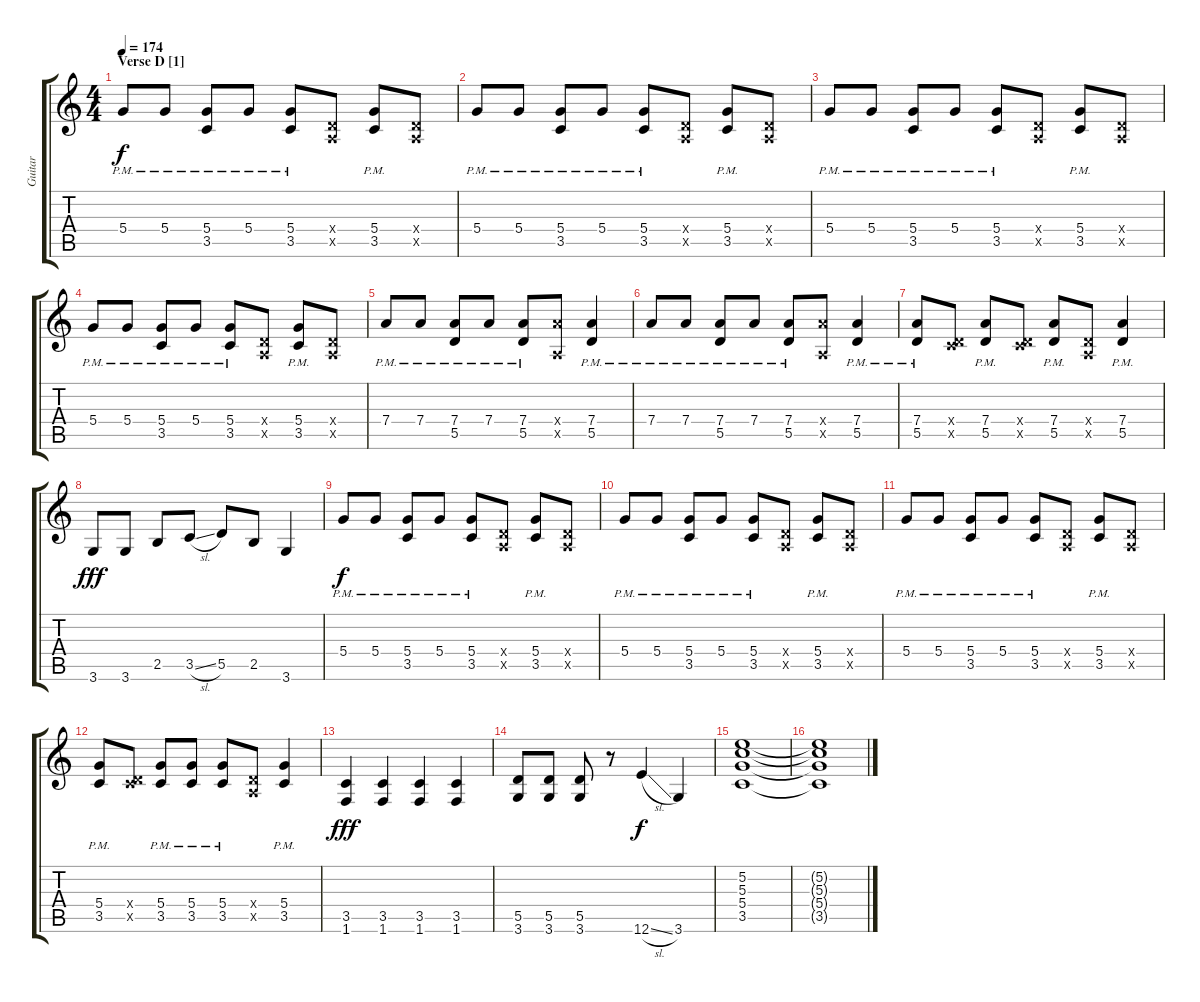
\track ("Guitar" "Guitar") {instrument overdrivenguitar}
\staff {score tabs}
\tuning (E4 B3 G3 D3 A2 E2) {hide}
\ts (4 4)
\section ("" "Verse D [1]")
\tempo 174
\clef g2
\ks c
5.4{pm}.8{dy f volume 10} 5.4{pm}.8 (5.4{pm} 3.5{pm}).8 5.4{pm}.8 (5.4{pm} 3.5{pm}).8 (0.4{x} 0.5{x}).8 (5.4{pm} 3.5{pm}).8 (0.4{x} 0.5{x}).8 |
5.4{pm}.8 5.4{pm}.8 (5.4{pm} 3.5{pm}).8 5.4{pm}.8 (5.4{pm} 3.5{pm}).8 (0.4{x} 0.5{x}).8 (5.4{pm} 3.5{pm}).8 (0.4{x} 0.5{x}).8 |
5.4{pm}.8 5.4{pm}.8 (5.4{pm} 3.5{pm}).8 5.4{pm}.8 (5.4{pm} 3.5{pm}).8 (0.4{x} 0.5{x}).8 (5.4{pm} 3.5{pm}).8 (0.4{x} 0.5{x}).8 |
5.4{pm}.8 5.4{pm}.8 (5.4{pm} 3.5{pm}).8 5.4{pm}.8 (5.4{pm} 3.5{pm}).8 (0.4{x} 0.5{x}).8 (5.4{pm} 3.5{pm}).8 (0.4{x} 0.5{x}).8 |
7.4{pm}.8 7.4{pm}.8 (7.4{pm} 5.5{pm}).8 7.4{pm}.8 (7.4{pm} 5.5{pm}).8 (7.4{x} 0.5{x}).8 (7.4{pm} 5.5{pm}).4 |
7.4{pm}.8 7.4{pm}.8 (7.4{pm} 5.5{pm}).8 7.4{pm}.8 (7.4{pm} 5.5{pm}).8 (7.4{x} 0.5{x}).8 (7.4{pm} 5.5{pm}).4 |
(7.4{pm} 5.5{pm}).8 (0.4{x} 3.5{x}).8 (7.4{pm} 5.5{pm}).8 (0.4{x} 3.5{x}).8 (7.4{pm} 5.5{pm}).8 (0.4{x} 0.5{x}).8 (7.4{pm} 5.5{pm}).4 |
3.6.8{dy fff} 3.6.8 2.5.8 3.5{sl}.8 5.5.8 2.5.8 3.6.4 |
5.4{pm}.8{dy f} 5.4{pm}.8 (5.4{pm} 3.5{pm}).8 5.4{pm}.8 (5.4{pm} 3.5{pm}).8 (0.4{x} 0.5{x}).8 (5.4{pm} 3.5{pm}).8 (0.4{x} 0.5{x}).8 |
5.4{pm}.8 5.4{pm}.8 (5.4{pm} 3.5{pm}).8 5.4{pm}.8 (5.4{pm} 3.5{pm}).8 (0.4{x} 0.5{x}).8 (5.4{pm} 3.5{pm}).8 (0.4{x} 0.5{x}).8 |
5.4{pm}.8 5.4{pm}.8 (5.4{pm} 3.5{pm}).8 5.4{pm}.8 (5.4{pm} 3.5{pm}).8 (0.4{x} 0.5{x}).8 (5.4{pm} 3.5{pm}).8 (0.4{x} 0.5{x}).8 |
(5.4{pm} 3.5{pm}).8 (0.4{x} 3.5{x}).8 (5.4{pm} 3.5{pm}).8 (5.4{pm} 3.5{pm}).8 (5.4{pm} 3.5{pm}).8 (0.4{x} 0.5{x}).8 (5.4{pm} 3.5{pm}).4 |
(3.5 1.6).4{dy fff} (3.5 1.6).4 (3.5 1.6).4 (3.5 1.6).4 |
(5.5 3.6).8 (5.5 3.6).8 (5.5 3.6).8 r.8 12.6{sl}.4{dy f} 3.6.4 |
(5.2 5.3 5.4 3.5).1 |
(5.2{t} 5.3{t} 5.4{t} 3.5{t}).1
